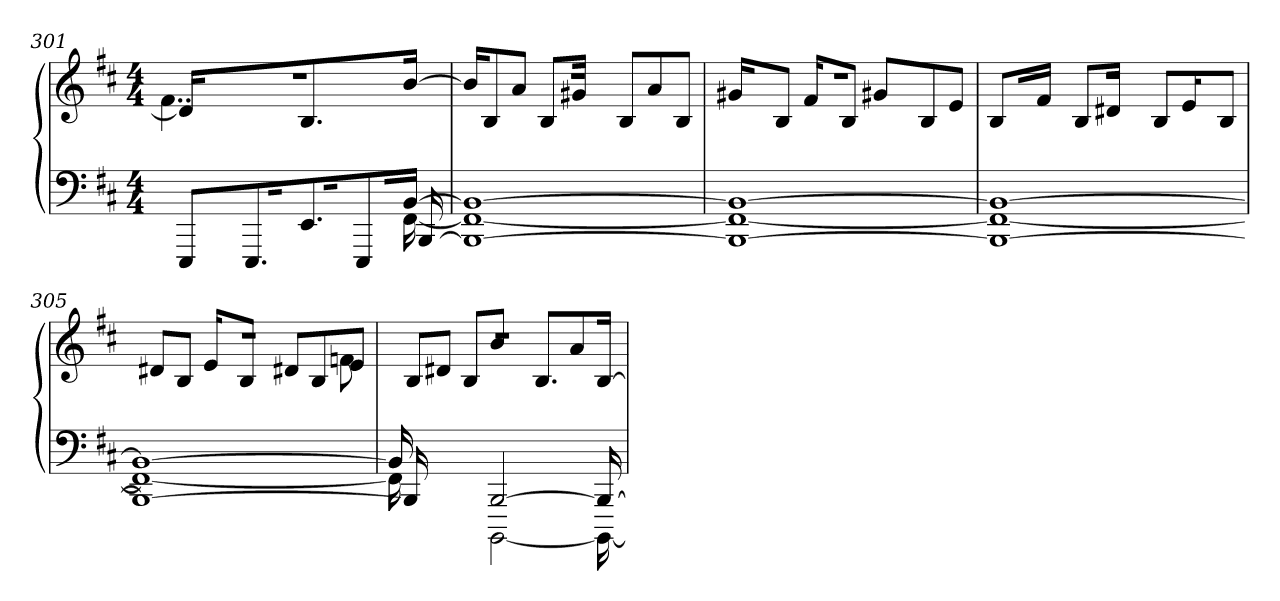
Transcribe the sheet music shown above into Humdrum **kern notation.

**kern	**kern
*part2	*part1
*staff2	*staff1
*clefF4	*clefG2
*k[f#c#]	*k[f#c#]
*b:	*b:
*M4/4	*M4/4
=301	=301
*^	*^
*	*^	*	*^
*	*	*	*	*	*^
*	*	*	*	*	*	*^
8EEEL	2...ryy	2...ryy	16dKL]	4..f#	1r	1r	1r
.	.	.	4..ryy	.	.	.	.
8ryy	.	.	.	.	.	.	.
8.EEE	.	.	.	.	.	.	.
16ryy	.	.	.	2ryy	.	.	.
8.EE	.	.	8.B	.	.	.	.
16ryy	.	.	4ryy	.	.	.	.
8EEE	.	.	.	.	.	.	.
16ryy	.	.	.	.	.	.	.
[16BBJk	[16FF#	[16BBB	[16bJk	16ryy	.	.	.
*	*	*	*	*	*	*v	*v
=302	=302	=302	=302	=302	=302	=302
1BB_	1FF#_	1BBB_	16bKL]	1r	1r	1r
.	.	.	8B	.	.	.
.	.	.	8aJ	.	.	.
.	.	.	8BL	.	.	.
.	.	.	16g#XJk	.	.	.
.	.	.	8ryy	.	.	.
.	.	.	8BL	.	.	.
.	.	.	8a	.	.	.
.	.	.	8BJ	.	.	.
=303	=303	=303	=303	=303	=303	=303
1BB_	1FF#_	1BBB_	16g#XKL	1r	1r	1r
.	.	.	8ryy	.	.	.
.	.	.	8BJ	.	.	.
.	.	.	16f#KL	.	.	.
.	.	.	16ryy	.	.	.
.	.	.	8BJ	.	.	.
.	.	.	8g#XL	.	.	.
.	.	.	16ryy	.	.	.
.	.	.	8B	.	.	.
.	.	.	8eJ	.	.	.
=304	=304	=304	=304	=304	=304	=304
1BB_	1FF#_	1BBB_	8BL	1r	1r	1r
.	.	.	16ryy	.	.	.
.	.	.	16f#Jk	.	.	.
.	.	.	16ryy	.	.	.
.	.	.	8BL	.	.	.
.	.	.	16d#XJk	.	.	.
.	.	.	8ryy	.	.	.
.	.	.	8BL	.	.	.
.	.	.	16eK	.	.	.
.	.	.	16ryy	.	.	.
.	.	.	8BJ	.	.	.
=305	=305	=305	=305	=305	=305	=305
*	*	*	*	*	*	*^
1BB_	1FF#_	1BBB_	16ryy	2..ryy	1r	1r	1r
.	.	.	8d#XL	.	.	.	.
.	.	.	8BJ	.	.	.	.
.	.	.	16eKL	.	.	.	.
.	.	.	16ryy	.	.	.	.
.	.	.	8BJ	.	.	.	.
.	.	.	16ryy	.	.	.	.
.	.	.	8d#XL	.	.	.	.
.	.	.	8B	.	.	.	.
.	.	.	8eJ	8f	.	.	.
*	*	*	*	*	*	*v	*v
=306	=306	=306	=306	=306	=306	=306
16BB]	16FF#]	16BBB]	16ryy	1r	1r	1r
4.ryy	4.ryy	2...ryy	8BL	.	.	.
.	.	.	8d#XJ	.	.	.
.	.	.	8BL	.	.	.
[2BBB	[2BBBB	.	8bJ	.	.	.
.	.	.	16ryy	.	.	.
.	.	.	8.BL	.	.	.
.	.	.	8a	.	.	.
16BBB_	16BBBB_	.	[16BJk	.	.	.
*v	*v	*v	*	*	*	*
*	*v	*v	*v	*v
=	=
*-	*-
